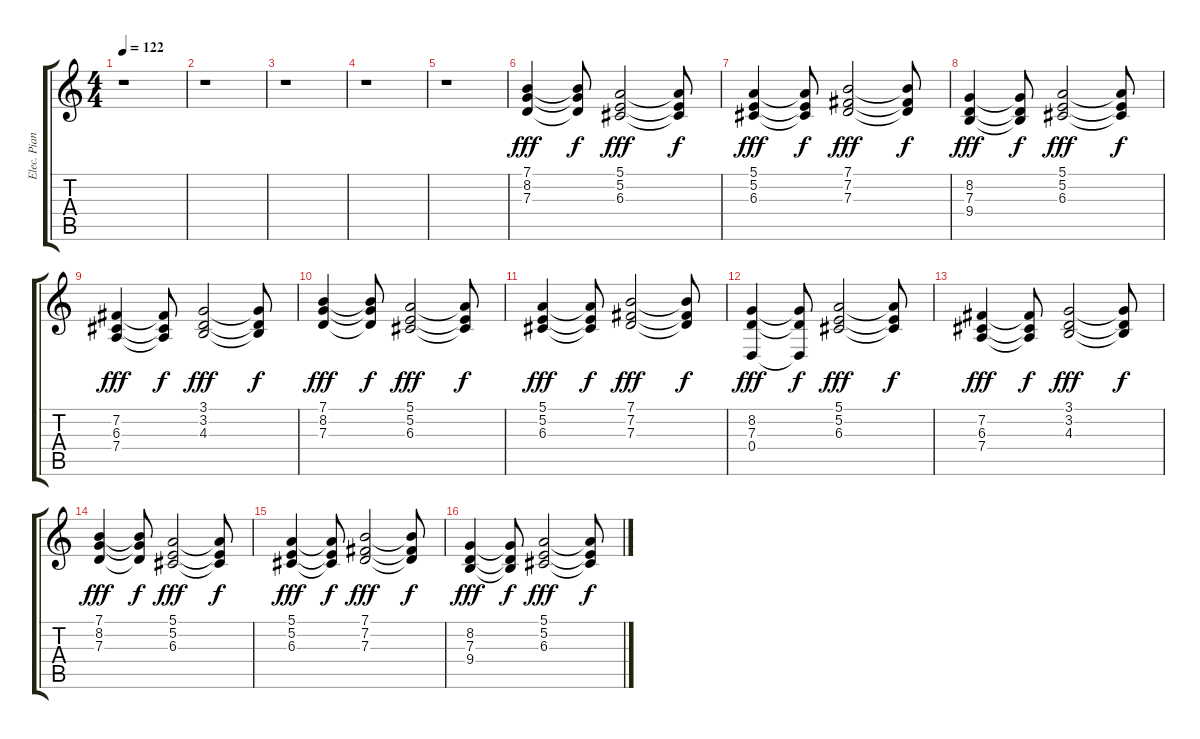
\track ("Elec. Piano" "Elec. Pian") {instrument electricpiano1}
\staff {score tabs}
\tuning (E4 B3 G3 D3 A2 E2) {hide}
\ts (4 4)
\tempo 122
\clef g2
\ks c
r.1{dy f} |
r.1 |
r.1 |
r.1 |
r.1 |
(7.1 8.2 7.3).4{dy fff} (7.1{t} 8.2{t} 7.3{t}).8{dy f} (5.1 5.2 6.3).2{dy fff} (5.1{t} 5.2{t} 6.3{t}).8{dy f} |
(5.1 5.2 6.3).4{dy fff} (5.1{t} 5.2{t} 6.3{t}).8{dy f} (7.1 7.2 7.3).2{dy fff} (7.1{t} 7.2{t} 7.3{t}).8{dy f} |
(8.2 7.3 9.4).4{dy fff} (8.2{t} 7.3{t} 9.4{t}).8{dy f} (5.1 5.2 6.3).2{dy fff} (5.1{t} 5.2{t} 6.3{t}).8{dy f} |
(7.2 6.3 7.4).4{dy fff} (7.2{t} 6.3{t} 7.4{t}).8{dy f} (3.1 3.2 4.3).2{dy fff} (3.1{t} 3.2{t} 4.3{t}).8{dy f} |
(7.1 8.2 7.3).4{dy fff} (7.1{t} 8.2{t} 7.3{t}).8{dy f} (5.1 5.2 6.3).2{dy fff} (5.1{t} 5.2{t} 6.3{t}).8{dy f} |
(5.1 5.2 6.3).4{dy fff} (5.1{t} 5.2{t} 6.3{t}).8{dy f} (7.1 7.2 7.3).2{dy fff} (7.1{t} 7.2{t} 7.3{t}).8{dy f} |
(8.2 7.3 0.4).4{dy fff} (8.2{t} 7.3{t} 0.4{t}).8{dy f} (5.1 5.2 6.3).2{dy fff} (5.1{t} 5.2{t} 6.3{t}).8{dy f} |
(7.2 6.3 7.4).4{dy fff} (7.2{t} 6.3{t} 7.4{t}).8{dy f} (3.1 3.2 4.3).2{dy fff} (3.1{t} 3.2{t} 4.3{t}).8{dy f} |
(7.1 8.2 7.3).4{dy fff} (7.1{t} 8.2{t} 7.3{t}).8{dy f} (5.1 5.2 6.3).2{dy fff} (5.1{t} 5.2{t} 6.3{t}).8{dy f} |
(5.1 5.2 6.3).4{dy fff} (5.1{t} 5.2{t} 6.3{t}).8{dy f} (7.1 7.2 7.3).2{dy fff} (7.1{t} 7.2{t} 7.3{t}).8{dy f} |
(8.2 7.3 9.4).4{dy fff} (8.2{t} 7.3{t} 9.4{t}).8{dy f} (5.1 5.2 6.3).2{dy fff} (5.1{t} 5.2{t} 6.3{t}).8{dy f}
